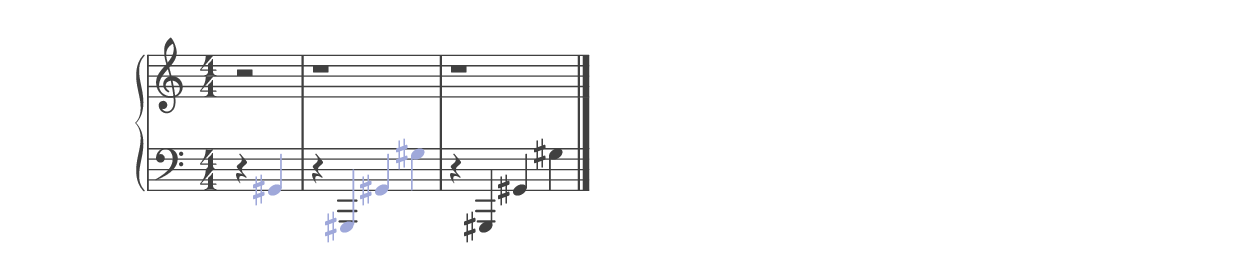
%% ----------------------------------------------------------------------------
%% Generated on: 2018 December 27
%% Note Name: G2#
%% Octave: 2
%% Clef: bass
%% Filename: 032-24-2-bass-G2#
%% ----------------------------------------------------------------------------

\version "2.19.82"

\include "../piano_note_colors.ly"

\header {
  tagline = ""
}

upper = {
  \clef treble
  \numericTimeSignature
  \override NoteHead.color = #colorized-note
  \override Stem.color = #colorized-note
  \override Accidental.color = #colorized-note
  % treble note in color
  r2
  % treble octave in color
  r1
  \override NoteHead.color = #default-black
  \override Stem.color = #default-black
  \override Accidental.color = #default-black
  % treble octave repeat in black
  r1
  \bar "|."
}

lower = {
  \clef bass
  \numericTimeSignature
  \override NoteHead.color = #colorized-note
  \override Stem.color = #colorized-note
  \override Accidental.color = #colorized-note
  % bass note in color
  r4 gis,4
  % bass octave in color
  r4 gis,,4 gis,4 gis4
  \override NoteHead.color = #default-black
  \override Stem.color = #default-black
  \override Accidental.color = #default-black
  % bass octave repeat in black
  r4 gis,,4 gis,4 gis4
}

\score {
  \new PianoStaff <<
    \context Score
    \applyContext #(override-color-for-all-grobs default-black)
    \time 4/4
    \partial 2
    \new Staff = upper { \upper }
    \new Staff = lower { \lower }
  >>
  \layout { }
  \midi { }
}